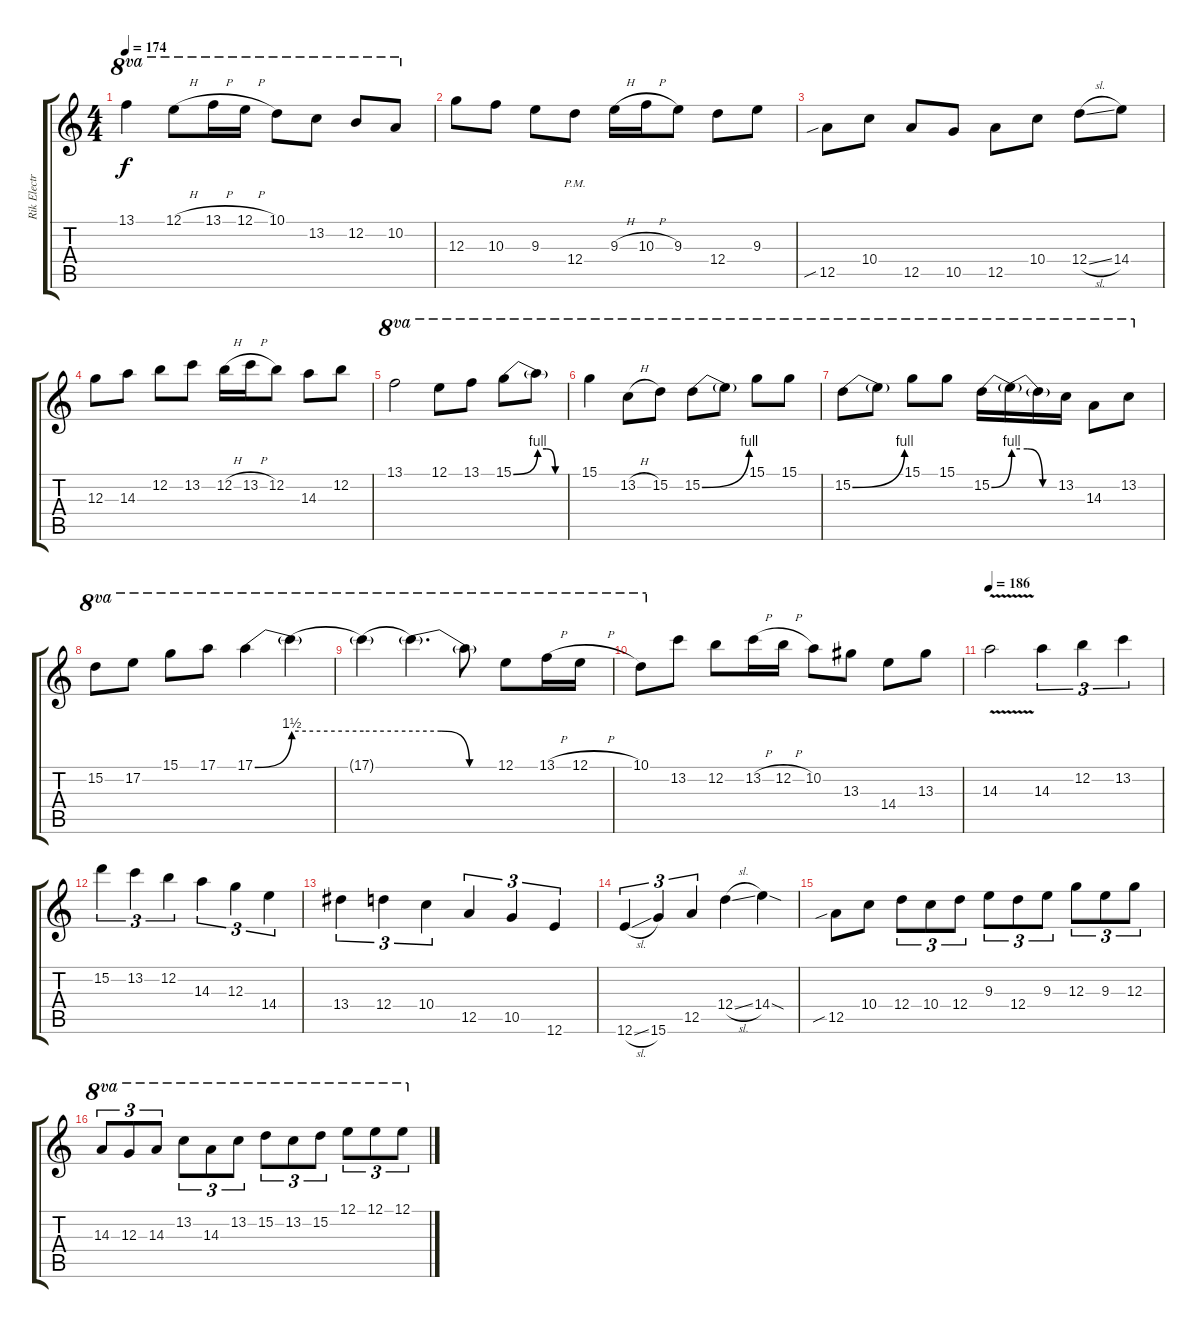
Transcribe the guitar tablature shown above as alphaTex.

\track ("Rik Electric (Lead)" "Rik Electr") {instrument distortionguitar}
\staff {score tabs}
\tuning (E4 B3 G3 D3 A2 E2) {hide}
\ts (4 4)
\tempo 174
\clef g2
\ks c
13.1.4{ot 8va dy f} 12.1{h}.8{ot 8va} 13.1{h}.16{ot 8va} 12.1{h}.16{ot 8va} 10.1.8{ot 8va} 13.2.8{ot 8va} 12.2.8{ot 8va} 10.2.8{ot 8va} |
12.3.8 10.3.8 9.3.8 12.4{pm}.8 9.3{h}.16 10.3{h}.16 9.3.8 12.4.8 9.3.8 |
12.5{sib}.8 10.4.8 12.5.8 10.5.8 12.5.8 10.4.8 12.4{sl}.8 14.4.8 |
12.3.8 14.3.8 12.2.8 13.2.8 12.2{h}.16 13.2{h}.16 12.2.8 14.3.8 12.2.8 |
13.1.2{ot 8va} 12.1.8{ot 8va} 13.1.8{ot 8va} 15.1{be (bend 0 0 60 4)}.8{ot 8va} 15.1{be (custom 0 4 20 4 40 0 60 0) t}.8{ot 8va} |
15.1.4{ot 8va} 13.2{h}.8{ot 8va} 15.2.8{ot 8va} 15.2{be (bend 0 0 60 4)}.8{ot 8va} 15.2{t}.8{ot 8va} 15.1.8{ot 8va} 15.1.8{ot 8va} |
15.2{be (bend 0 0 60 4)}.8{ot 8va} 15.2{t}.8{ot 8va} 15.1.8{ot 8va} 15.1.8{ot 8va} 15.2{be (bend 0 0 60 4)}.16{ot 8va} 15.2{be (custom 0 4 20 4 40 0 60 0) t}.16{ot 8va} 15.2{t}.16{ot 8va} 13.2.16{ot 8va} 14.3.8{ot 8va} 13.2.8{ot 8va} |
15.2.8{ot 8va} 17.2.8{ot 8va} 15.1.8{ot 8va} 17.1.8{ot 8va} 17.1{be (bend 0 0 60 6)}.4{ot 8va} 17.1{be (hold 0 6 60 6) t}.4{ot 8va} |
17.1{be (hold 0 6 60 6) t}.4{ot 8va} 17.1{be (custom 0 6 20 6 40 0 60 0) t}.4{d ot 8va} 17.1{t}.8{ot 8va} 12.1.8{ot 8va} 13.1{h}.16{ot 8va} 12.1{h}.16{ot 8va} |
10.1.8{ot 8va} 13.2.8 12.2.8 13.2{h}.16 12.2{h}.16 10.2.8 13.3.8 14.4.8 13.3.8 |
\tempo 186
14.3{v}.2 14.3.4{tu (3 2)} 12.2.4{tu (3 2)} 13.2.4{tu (3 2)} |
15.2.4{tu (3 2)} 13.2.4{tu (3 2)} 12.2.4{tu (3 2)} 14.3.4{tu (3 2)} 12.3.4{tu (3 2)} 14.4.4{tu (3 2)} |
13.4.4{tu (3 2)} 12.4.4{tu (3 2)} 10.4.4{tu (3 2)} 12.5.4{tu (3 2)} 10.5.4{tu (3 2)} 12.6.4{tu (3 2)} |
12.6{sl}.4{tu (3 2)} 15.6.4{tu (3 2)} 12.5.4{tu (3 2)} 12.4{sl}.4 14.4{sod}.4 |
12.5{sib}.8 10.4.8 12.4.8{tu (3 2)} 10.4.8{tu (3 2)} 12.4.8{tu (3 2)} 9.3.8{tu (3 2)} 12.4.8{tu (3 2)} 9.3.8{tu (3 2)} 12.3.8{tu (3 2)} 9.3.8{tu (3 2)} 12.3.8{tu (3 2)} |
14.3.8{tu (3 2) ot 8va} 12.3.8{tu (3 2) ot 8va} 14.3.8{tu (3 2) ot 8va} 13.2.8{tu (3 2) ot 8va} 14.3.8{tu (3 2) ot 8va} 13.2.8{tu (3 2) ot 8va} 15.2.8{tu (3 2) ot 8va} 13.2.8{tu (3 2) ot 8va} 15.2.8{tu (3 2) ot 8va} 12.1.8{tu (3 2) ot 8va} 12.1.8{tu (3 2) ot 8va} 12.1.8{tu (3 2) ot 8va}
